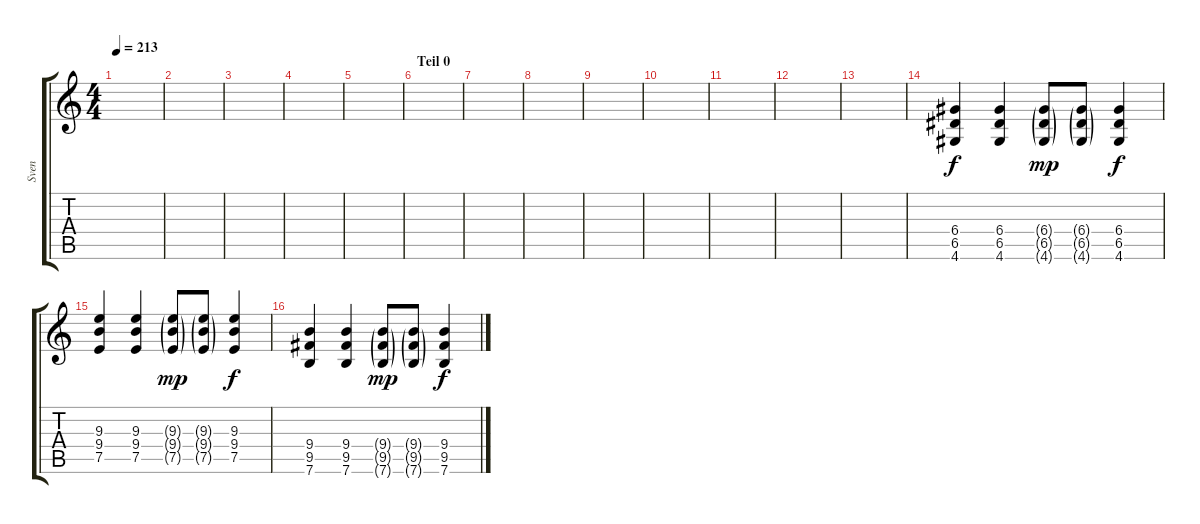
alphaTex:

\track ("Sven" "Sven") {instrument distortionguitar}
\staff {score tabs}
\tuning (E4 B3 G3 D3 A2 E2) {hide}
\ts (4 4)
\tempo 213
\clef g2
\ks c
|
|
|
|
|
\section ("" "Teil 0")
|
|
|
|
|
|
|
|
(6.4 6.5 4.6).4 (6.4 6.5 4.6).4 (6.4{g} 6.5{g} 4.6{g}).8{dy mp} (6.4{g} 6.5{g} 4.6{g}).8 (6.4 6.5 4.6).4{dy f} |
(9.3 9.4 7.5).4 (9.3 9.4 7.5).4 (9.3{g} 9.4{g} 7.5{g}).8{dy mp} (9.3{g} 9.4{g} 7.5{g}).8 (9.3 9.4 7.5).4{dy f} |
(9.4 9.5 7.6).4 (9.4 9.5 7.6).4 (9.4{g} 9.5{g} 7.6{g}).8{dy mp} (9.4{g} 9.5{g} 7.6{g}).8 (9.4 9.5 7.6).4{dy f}
